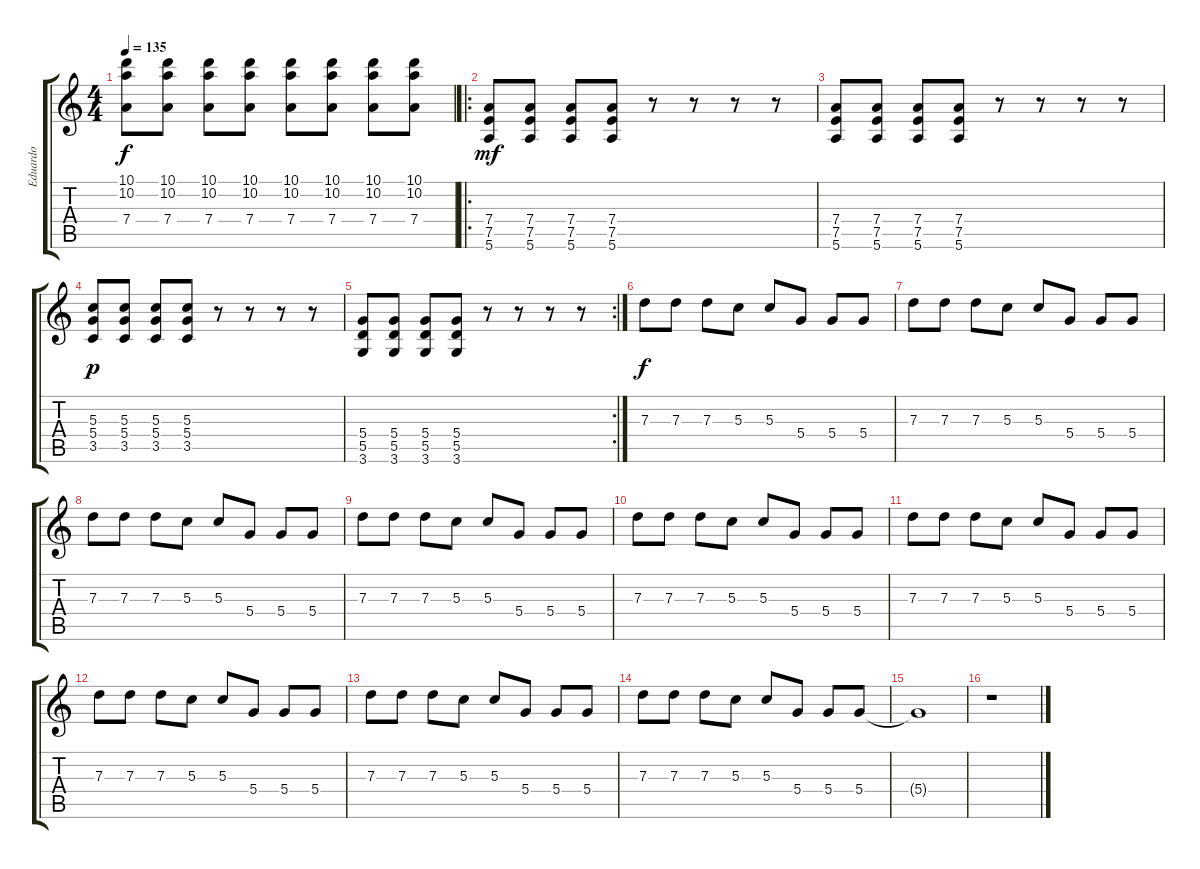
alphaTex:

\track ("Eduardo" "Eduardo") {instrument overdrivenguitar}
\staff {score tabs}
\tuning (E4 B3 G3 D3 A2 E2) {hide}
\ts (4 4)
\tempo 135
\clef g2
\ks c
(10.1 10.2 7.4).8{dy f} (10.1 10.2 7.4).8 (10.1 10.2 7.4).8 (10.1 10.2 7.4).8 (10.1 10.2 7.4).8 (10.1 10.2 7.4).8 (10.1 10.2 7.4).8 (10.1 10.2 7.4).8 |
\ro
(7.4 7.5 5.6).8{dy mf} (7.4 7.5 5.6).8 (7.4 7.5 5.6).8 (7.4 7.5 5.6).8 r.8 r.8 r.8 r.8 |
(7.4 7.5 5.6).8 (7.4 7.5 5.6).8 (7.4 7.5 5.6).8 (7.4 7.5 5.6).8 r.8 r.8 r.8 r.8 |
(5.3 5.4 3.5).8{dy p} (5.3 5.4 3.5).8 (5.3 5.4 3.5).8 (5.3 5.4 3.5).8 r.8 r.8 r.8 r.8 |
\rc 2
(5.4 5.5 3.6).8 (5.4 5.5 3.6).8 (5.4 5.5 3.6).8 (5.4 5.5 3.6).8 r.8 r.8 r.8 r.8 |
7.3.8{dy f} 7.3.8 7.3.8 5.3.8 5.3.8 5.4.8 5.4.8 5.4.8 |
7.3.8 7.3.8 7.3.8 5.3.8 5.3.8 5.4.8 5.4.8 5.4.8 |
7.3.8 7.3.8 7.3.8 5.3.8 5.3.8 5.4.8 5.4.8 5.4.8 |
7.3.8 7.3.8 7.3.8 5.3.8 5.3.8 5.4.8 5.4.8 5.4.8 |
7.3.8 7.3.8 7.3.8 5.3.8 5.3.8 5.4.8 5.4.8 5.4.8 |
7.3.8 7.3.8 7.3.8 5.3.8 5.3.8 5.4.8 5.4.8 5.4.8 |
7.3.8 7.3.8 7.3.8 5.3.8 5.3.8 5.4.8 5.4.8 5.4.8 |
7.3.8 7.3.8 7.3.8 5.3.8 5.3.8 5.4.8 5.4.8 5.4.8 |
7.3.8 7.3.8 7.3.8 5.3.8 5.3.8 5.4.8 5.4.8 5.4.8 |
5.4{t}.1 |
r.1
